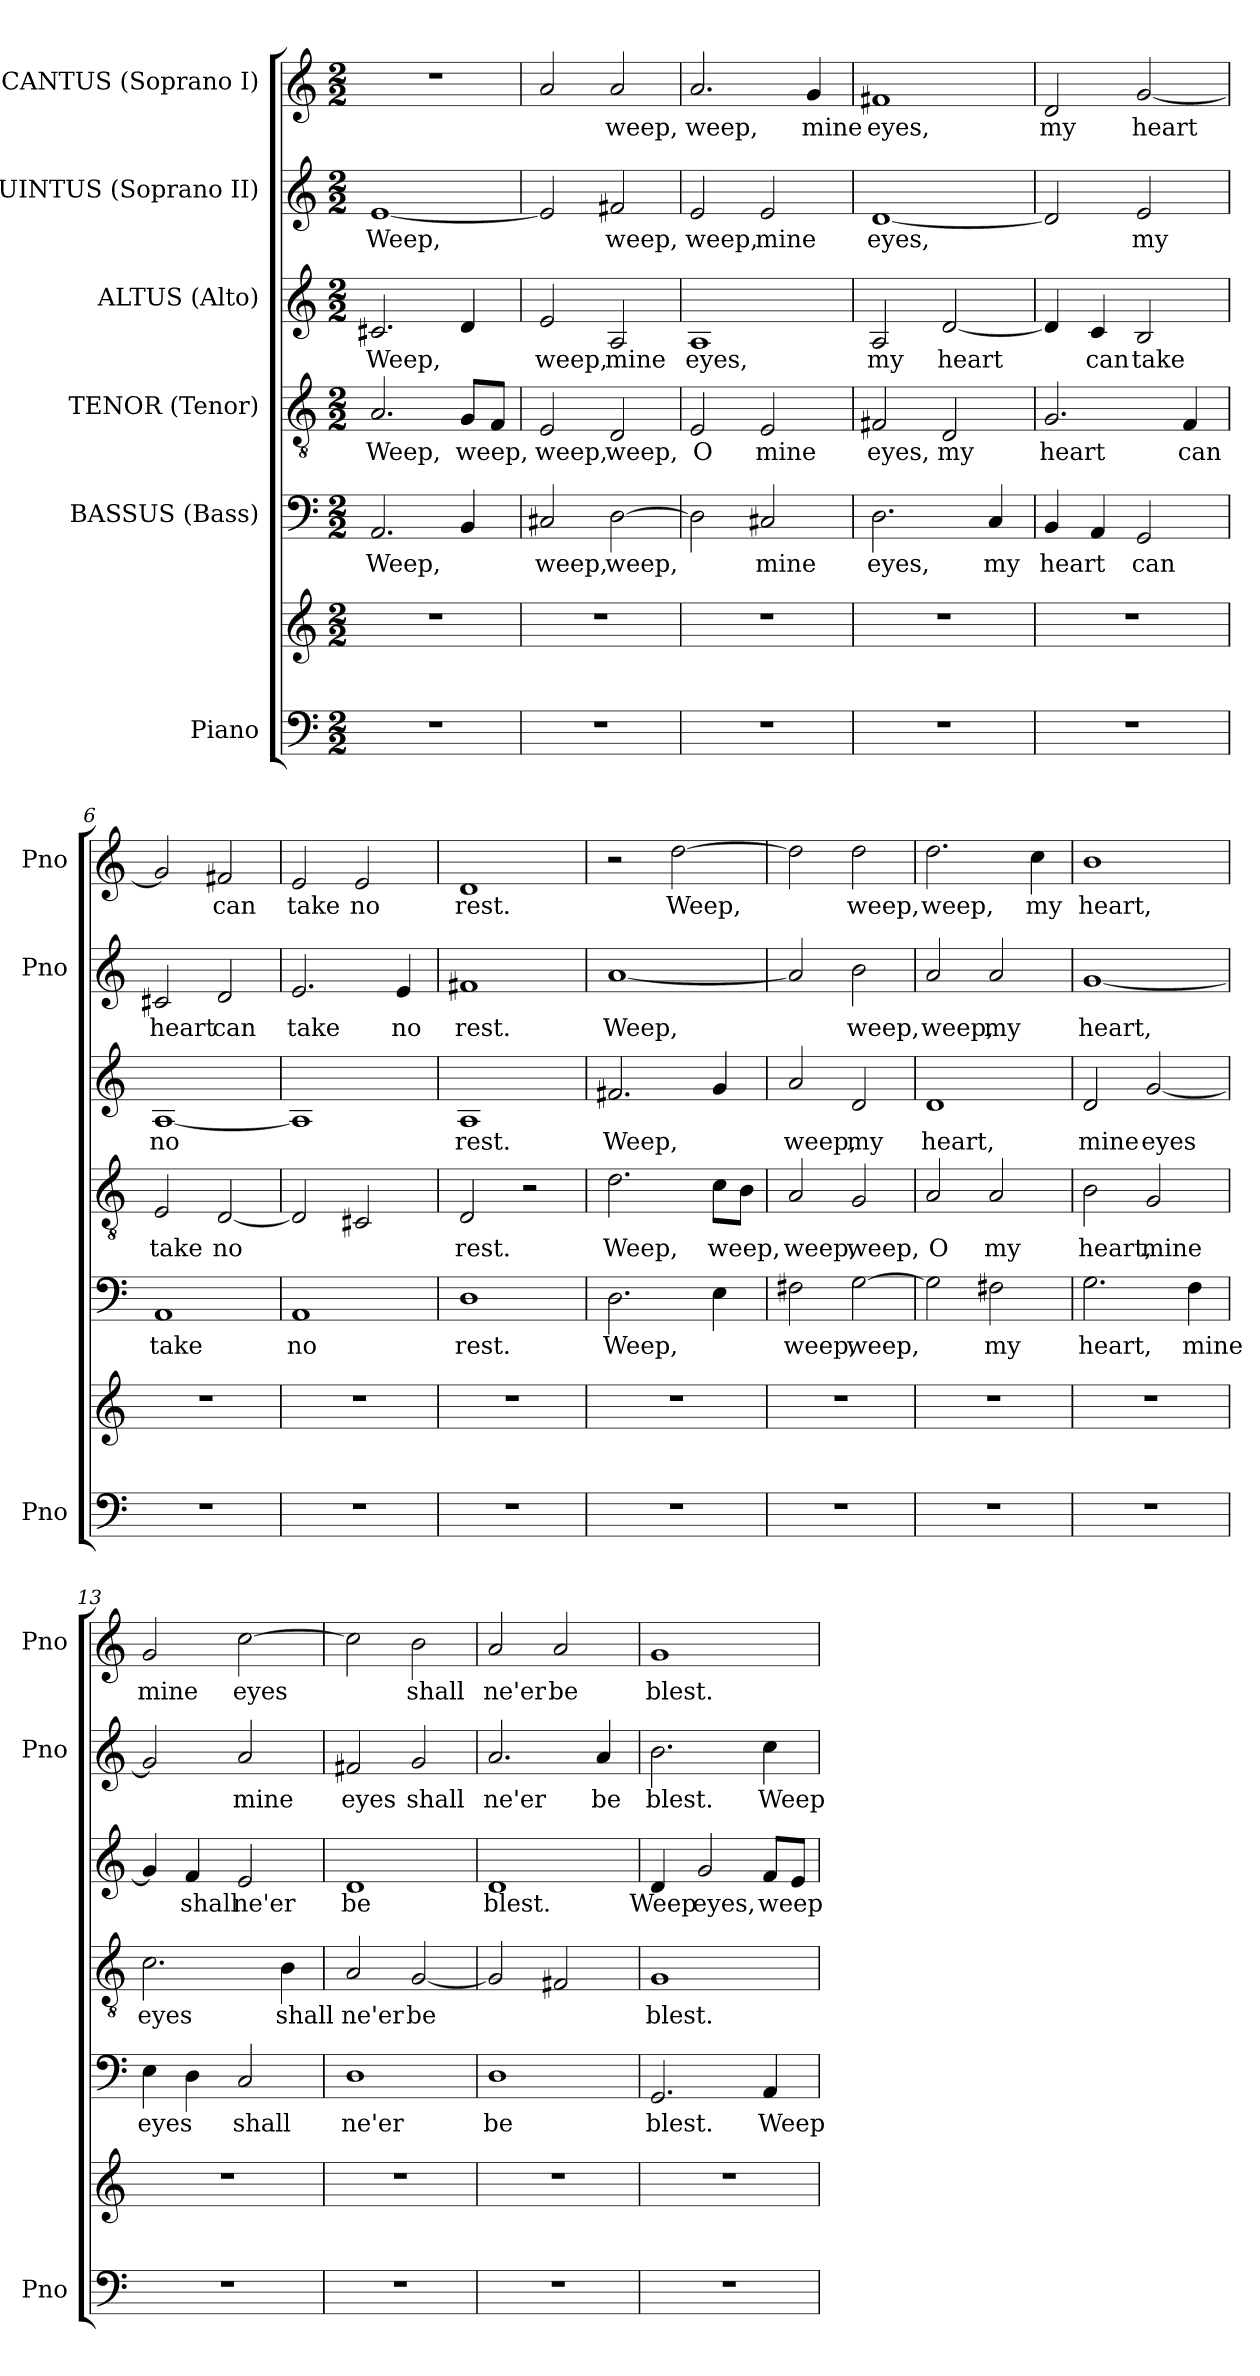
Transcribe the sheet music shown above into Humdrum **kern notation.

**kern	**kern	**kern	**text	**kern	**text	**kern	**text	**kern	**text	**kern	**text
*part6	*part6	*part5	*part5	*part4	*part4	*part3	*part3	*part2	*part2	*part1	*part1
*staff7	*staff6	*staff5	*staff5	*staff4	*staff4	*staff3	*staff3	*staff2	*staff2	*staff1	*staff1
*I"Piano	*	*I"BASSUS (Bass)	*	*I"TENOR (Tenor)	*	*I"ALTUS (Alto)	*	*I"QUINTUS (Soprano II)	*	*I"CANTUS (Soprano I)	*
*I'Pno	*	*	*	*	*	*	*	*I'Pno	*	*I'Pno	*
*clefF4	*clefG2	*clefF4	*	*clefGv2	*	*clefG2	*	*clefG2	*	*clefG2	*
*k[]	*k[]	*k[]	*	*k[]	*	*k[]	*	*k[]	*	*k[]	*
*C:	*C:	*C:	*	*C:	*	*C:	*	*C:	*	*C:	*
*M2/2	*M2/2	*M2/2	*	*M2/2	*	*M2/2	*	*M2/2	*	*M2/2	*
=1	=1	=1	=1	=1	=1	=1	=1	=1	=1	=1	=1
!	!	!	!LO:LY:b	!	!LO:LY:b	!	!LO:LY:b	!	!LO:LY:b	!	!
1r	1r	2.AA/	Weep,	2.A/	Weep,	2.c#X/	Weep,	[1e	Weep,	1r	.
!	!	!	!	!	!LO:LY:b	!	!	!	!	!	!
.	.	4BB/	.	8G/L	weep,	4d/	.	.	.	.	.
.	.	.	.	8F/J	.	.	.	.	.	.	.
=2	=2	=2	=2	=2	=2	=2	=2	=2	=2	=2	=2
!	!	!	!LO:LY:b	!	!LO:LY:b	!	!LO:LY:b	!	!	!	!
1r	1r	2C#X/	weep,	2E/	weep,	2e/	weep,	2e/]	.	2a/	.
!	!	!	!LO:LY:b	!	!LO:LY:b	!	!LO:LY:b	!	!LO:LY:b	!	!LO:LY:b
.	.	[2D\	weep,	2D/	weep,	2A/	mine	2f#X/	weep,	2a/	weep,
=3	=3	=3	=3	=3	=3	=3	=3	=3	=3	=3	=3
!	!	!	!	!	!LO:LY:b	!	!LO:LY:b	!	!LO:LY:b	!	!LO:LY:b
1r	1r	2D\]	.	2E/	O	1A	eyes,	2e/	weep,	2.a/	weep,
!	!	!	!LO:LY:b	!	!LO:LY:b	!	!	!	!LO:LY:b	!	!
.	.	2C#X/	mine	2E/	mine	.	.	2e/	mine	.	.
!	!	!	!	!	!	!	!	!	!	!	!LO:LY:b
.	.	.	.	.	.	.	.	.	.	4g/	mine
=4	=4	=4	=4	=4	=4	=4	=4	=4	=4	=4	=4
!	!	!	!LO:LY:b	!	!LO:LY:b	!	!LO:LY:b	!	!LO:LY:b	!	!LO:LY:b
1r	1r	2.D\	eyes,	2F#X/	eyes,	2A/	my	[1d	eyes,	1f#X	eyes,
!	!	!	!	!	!LO:LY:b	!	!LO:LY:b	!	!	!	!
.	.	.	.	2D/	my	[2d/	heart	.	.	.	.
!	!	!	!LO:LY:b	!	!	!	!	!	!	!	!
.	.	4C/	my	.	.	.	.	.	.	.	.
=5	=5	=5	=5	=5	=5	=5	=5	=5	=5	=5	=5
!	!	!	!LO:LY:b	!	!LO:LY:b	!	!	!	!	!	!LO:LY:b
1r	1r	4BB/	heart	2.G/	heart	4d/]	.	2d/]	.	2d/	my
!	!	!	!	!	!	!	!LO:LY:b	!	!	!	!
.	.	4AA/	.	.	.	4c/	can	.	.	.	.
!	!	!	!LO:LY:b	!	!	!	!LO:LY:b	!	!LO:LY:b	!	!LO:LY:b
.	.	2GG/	can	.	.	2B/	take	2e/	my	[2g/	heart
!	!	!	!	!	!LO:LY:b	!	!	!	!	!	!
.	.	.	.	4F/	can	.	.	.	.	.	.
!!LO:LB:g=z
=6	=6	=6	=6	=6	=6	=6	=6	=6	=6	=6	=6
!	!	!	!LO:LY:b	!	!LO:LY:b	!	!LO:LY:b	!	!LO:LY:b	!	!
1r	1r	1AA	take	2E/	take	[1A	no	2c#X/	heart	2g/]	.
!	!	!	!	!	!LO:LY:b	!	!	!	!LO:LY:b	!	!LO:LY:b
.	.	.	.	[2D/	no	.	.	2d/	can	2f#X/	can
=7	=7	=7	=7	=7	=7	=7	=7	=7	=7	=7	=7
!	!	!	!LO:LY:b	!	!	!	!	!	!LO:LY:b	!	!LO:LY:b
1r	1r	1AA	no	2D/]	.	1A]	.	2.e/	take	2e/	take
!	!	!	!	!	!	!	!	!	!	!	!LO:LY:b
.	.	.	.	2C#X/	.	.	.	.	.	2e/	no
!	!	!	!	!	!	!	!	!	!LO:LY:b	!	!
.	.	.	.	.	.	.	.	4e/	no	.	.
=8	=8	=8	=8	=8	=8	=8	=8	=8	=8	=8	=8
!	!	!	!LO:LY:b	!	!LO:LY:b	!	!LO:LY:b	!	!LO:LY:b	!	!LO:LY:b
1r	1r	1D	rest.	2D/	rest.	1A	rest.	1f#X	rest.	1d	rest.
.	.	.	.	2r	.	.	.	.	.	.	.
=9	=9	=9	=9	=9	=9	=9	=9	=9	=9	=9	=9
!	!	!	!LO:LY:b	!	!LO:LY:b	!	!LO:LY:b	!	!LO:LY:b	!	!
1r	1r	2.D\	Weep,	2.d\	Weep,	2.f#X/	Weep,	[1a	Weep,	2r	.
!	!	!	!	!	!	!	!	!	!	!	!LO:LY:b
.	.	.	.	.	.	.	.	.	.	[2dd\	Weep,
!	!	!	!	!	!LO:LY:b	!	!	!	!	!	!
.	.	4E\	.	8c\L	weep,	4g/	.	.	.	.	.
.	.	.	.	8B\J	.	.	.	.	.	.	.
=10	=10	=10	=10	=10	=10	=10	=10	=10	=10	=10	=10
!	!	!	!LO:LY:b	!	!LO:LY:b	!	!LO:LY:b	!	!	!	!
1r	1r	2F#X\	weep,	2A/	weep,	2a/	weep,	2a/]	.	2dd\]	.
!	!	!	!LO:LY:b	!	!LO:LY:b	!	!LO:LY:b	!	!LO:LY:b	!	!LO:LY:b
.	.	[2G\	weep,	2G/	weep,	2d/	my	2b\	weep,	2dd\	weep,
=11	=11	=11	=11	=11	=11	=11	=11	=11	=11	=11	=11
!	!	!	!	!	!LO:LY:b	!	!LO:LY:b	!	!LO:LY:b	!	!LO:LY:b
1r	1r	2G\]	.	2A/	O	1d	heart,	2a/	weep,	2.dd\	weep,
!	!	!	!LO:LY:b	!	!LO:LY:b	!	!	!	!LO:LY:b	!	!
.	.	2F#X\	my	2A/	my	.	.	2a/	my	.	.
!	!	!	!	!	!	!	!	!	!	!	!LO:LY:b
.	.	.	.	.	.	.	.	.	.	4cc\	my
=12	=12	=12	=12	=12	=12	=12	=12	=12	=12	=12	=12
!	!	!	!LO:LY:b	!	!LO:LY:b	!	!LO:LY:b	!	!LO:LY:b	!	!LO:LY:b
1r	1r	2.G\	heart,	2B\	heart,	2d/	mine	[1g	heart,	1b	heart,
!	!	!	!	!	!LO:LY:b	!	!LO:LY:b	!	!	!	!
.	.	.	.	2G/	mine	[2g/	eyes	.	.	.	.
!	!	!	!LO:LY:b	!	!	!	!	!	!	!	!
.	.	4F\	mine	.	.	.	.	.	.	.	.
!!LO:PB:g=z
=13	=13	=13	=13	=13	=13	=13	=13	=13	=13	=13	=13
!	!	!	!LO:LY:b	!	!LO:LY:b	!	!	!	!	!	!LO:LY:b
1r	1r	4E\	eyes	2.c\	eyes	4g/]	.	2g/]	.	2g/	mine
!	!	!	!	!	!	!	!LO:LY:b	!	!	!	!
.	.	4D\	.	.	.	4f/	shall	.	.	.	.
!	!	!	!LO:LY:b	!	!	!	!LO:LY:b	!	!LO:LY:b	!	!LO:LY:b
.	.	2C/	shall	.	.	2e/	ne'er	2a/	mine	[2cc\	eyes
!	!	!	!	!	!LO:LY:b	!	!	!	!	!	!
.	.	.	.	4B\	shall	.	.	.	.	.	.
=14	=14	=14	=14	=14	=14	=14	=14	=14	=14	=14	=14
!	!	!	!LO:LY:b	!	!LO:LY:b	!	!LO:LY:b	!	!LO:LY:b	!	!
1r	1r	1D	ne'er	2A/	ne'er	1d	be	2f#X/	eyes	2cc\]	.
!	!	!	!	!	!LO:LY:b	!	!	!	!LO:LY:b	!	!LO:LY:b
.	.	.	.	[2G/	be	.	.	2g/	shall	2b\	shall
=15	=15	=15	=15	=15	=15	=15	=15	=15	=15	=15	=15
!	!	!	!LO:LY:b	!	!	!	!LO:LY:b	!	!LO:LY:b	!	!LO:LY:b
1r	1r	1D	be	2G/]	.	1d	blest.	2.a/	ne'er	2a/	ne'er
!	!	!	!	!	!	!	!	!	!	!	!LO:LY:b
.	.	.	.	2F#X/	.	.	.	.	.	2a/	be
!	!	!	!	!	!	!	!	!	!LO:LY:b	!	!
.	.	.	.	.	.	.	.	4a/	be	.	.
=16	=16	=16	=16	=16	=16	=16	=16	=16	=16	=16	=16
!	!	!	!LO:LY:b	!	!LO:LY:b	!	!LO:LY:b	!	!LO:LY:b	!	!LO:LY:b
1r	1r	2.GG/	blest.	1G	blest.	4d/	Weep	2.b\	blest.	1g	blest.
!	!	!	!	!	!	!	!LO:LY:b	!	!	!	!
.	.	.	.	.	.	2g/	eyes,	.	.	.	.
!	!	!	!LO:LY:b	!	!	!	!LO:LY:b	!	!LO:LY:b	!	!
.	.	4AA/	Weep	.	.	8f/L	weep	4cc\	Weep	.	.
.	.	.	.	.	.	8e/J	.	.	.	.	.
=	=	=	=	=	=	=	=	=	=	=	=
*-	*-	*-	*-	*-	*-	*-	*-	*-	*-	*-	*-
